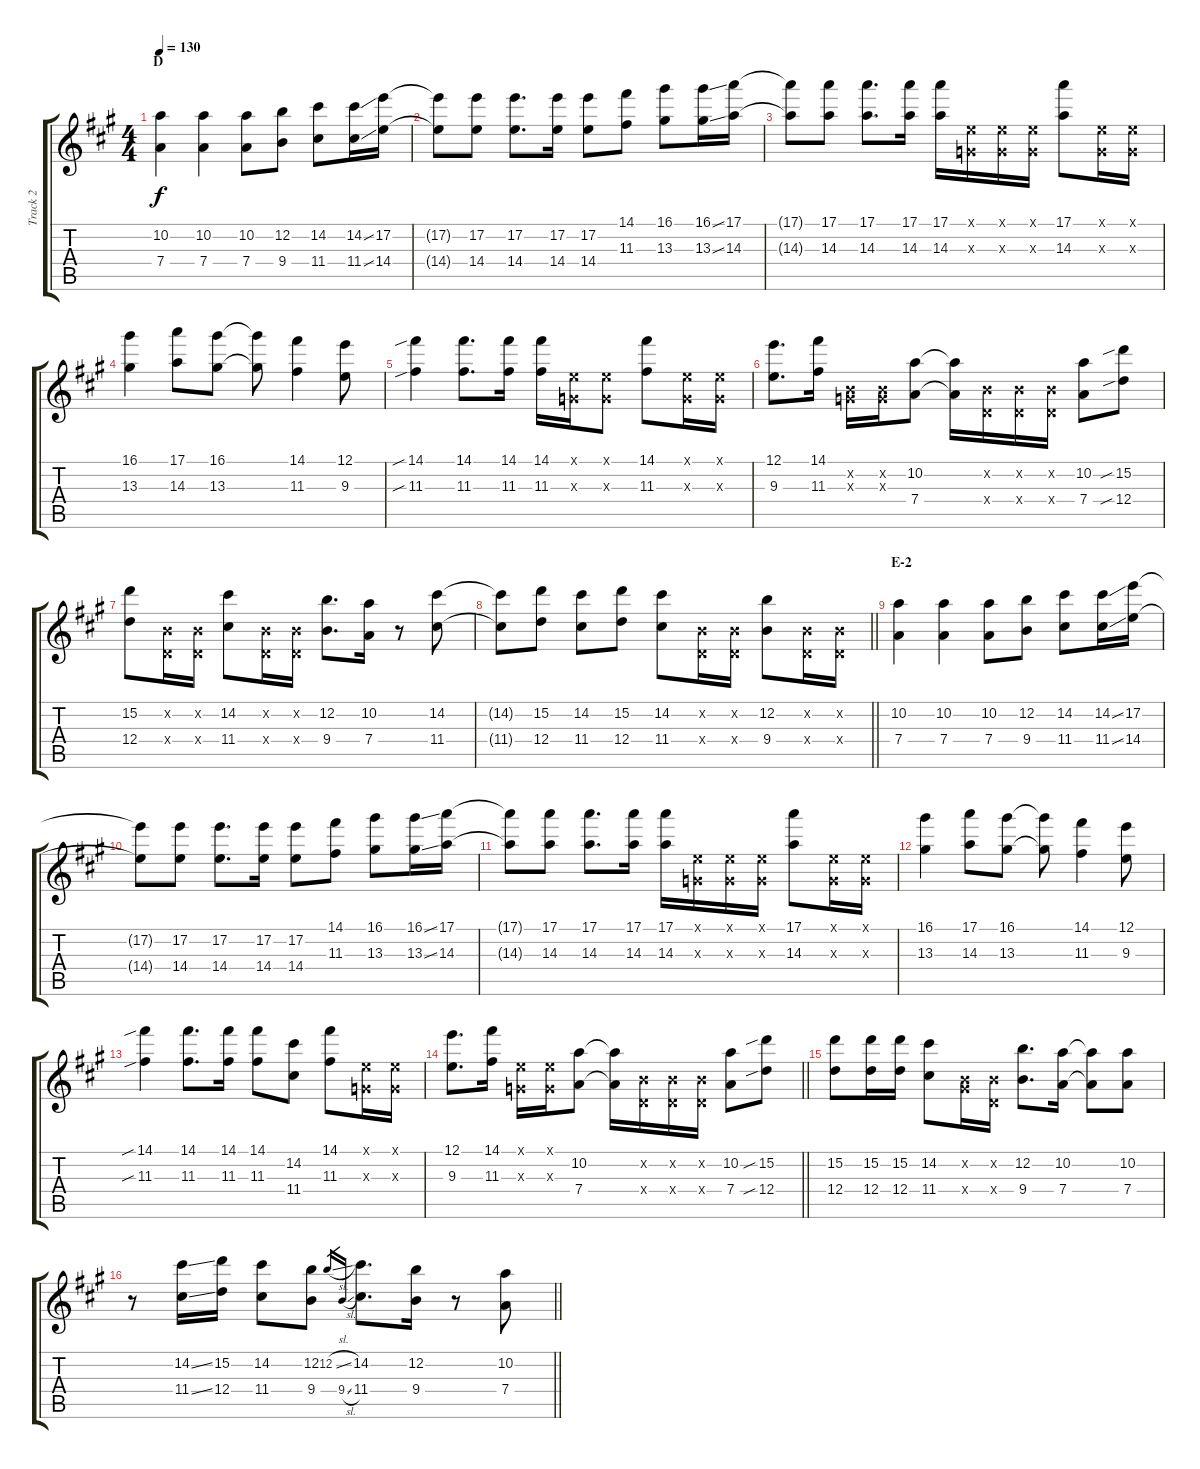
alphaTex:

\track ("Track 2" "Track 2") {instrument acousticguitarsteel}
\staff {score tabs}
\tuning (E4 B3 G3 D3 A2 E2) {hide}
\ts (4 4)
\section ("" "D")
\tempo 130
\clef g2
\ks a
(10.2 7.4).4{dy f} (10.2 7.4).4 (10.2 7.4).8 (12.2 9.4).8 (14.2 11.4).8 (14.2{ss} 11.4{ss}).16 (17.2 14.4).16 |
(17.2{t} 14.4{t}).8 (17.2 14.4).8 (17.2 14.4).8{d} (17.2 14.4).16 (17.2 14.4).8 (14.1 11.3).8 (16.1 13.3).8 (16.1{ss} 13.3{ss}).16 (17.1 14.3).16 |
(17.1{t} 14.3{t}).8 (17.1 14.3).8 (17.1 14.3).8{d} (17.1 14.3).16 (17.1 14.3).16 (0.1{x} 0.3{x}).16 (0.1{x} 0.3{x}).16 (0.1{x} 0.3{x}).16 (17.1 14.3).8 (0.1{x} 0.3{x}).16 (0.1{x} 0.3{x}).16 |
(16.1 13.3).4 (17.1 14.3).8 (16.1 13.3).8 (16.1{t} 13.3{t}).8 (14.1 11.3).4 (12.1 9.3).8 |
(14.1{sib} 11.3{sib}).4 (14.1 11.3).8{d} (14.1 11.3).16 (14.1 11.3).16 (0.1{x} 0.3{x}).16 (0.1{x} 0.3{x}).8 (14.1 11.3).8 (0.1{x} 0.3{x}).16 (0.1{x} 0.3{x}).16 |
(12.1 9.3).8{d} (14.1 11.3).16 (0.2{x} 0.3{x}).16 (0.2{x} 0.3{x}).16 (10.2 7.4).8 (10.2{t} 7.4{t}).16 (0.2{x} 0.4{x}).16 (0.2{x} 0.4{x}).16 (0.2{x} 0.4{x}).16 (10.2 7.4).8 (15.2{sib} 12.4{sib}).8 |
(15.2 12.4).8 (0.2{x} 0.4{x}).16 (0.2{x} 0.4{x}).16 (14.2 11.4).8 (0.2{x} 0.4{x}).16 (0.2{x} 0.4{x}).16 (12.2 9.4).8{d} (10.2 7.4).16 r.8 (14.2 11.4).8 |
\barLineRight lightlight
(14.2{t} 11.4{t}).8 (15.2 12.4).8 (14.2 11.4).8 (15.2 12.4).8 (14.2 11.4).8 (0.2{x} 0.4{x}).16 (0.2{x} 0.4{x}).16 (12.2 9.4).8 (0.2{x} 0.4{x}).16 (0.2{x} 0.4{x}).16 |
\section ("" "E-2")
(10.2 7.4).4 (10.2 7.4).4 (10.2 7.4).8 (12.2 9.4).8 (14.2 11.4).8 (14.2{ss} 11.4{ss}).16 (17.2 14.4).16 |
(17.2{t} 14.4{t}).8 (17.2 14.4).8 (17.2 14.4).8{d} (17.2 14.4).16 (17.2 14.4).8 (14.1 11.3).8 (16.1 13.3).8 (16.1{ss} 13.3{ss}).16 (17.1 14.3).16 |
(17.1{t} 14.3{t}).8 (17.1 14.3).8 (17.1 14.3).8{d} (17.1 14.3).16 (17.1 14.3).16 (0.1{x} 0.3{x}).16 (0.1{x} 0.3{x}).16 (0.1{x} 0.3{x}).16 (17.1 14.3).8 (0.1{x} 0.3{x}).16 (0.1{x} 0.3{x}).16 |
(16.1 13.3).4 (17.1 14.3).8 (16.1 13.3).8 (16.1{t} 13.3{t}).8 (14.1 11.3).4 (12.1 9.3).8 |
(14.1{sib} 11.3{sib}).4 (14.1 11.3).8{d} (14.1 11.3).16 (14.1 11.3).8 (14.2 11.4).8 (14.1 11.3).8 (0.1{x} 0.3{x}).16 (0.1{x} 0.3{x}).16 |
\barLineRight lightlight
(12.1 9.3).8{d} (14.1 11.3).16 (0.1{x} 0.3{x}).16 (0.1{x} 0.3{x}).16 (10.2 7.4).8 (10.2{t} 7.4{t}).16 (0.2{x} 0.4{x}).16 (0.2{x} 0.4{x}).16 (0.2{x} 0.4{x}).16 (10.2 7.4).8 (15.2{sib} 12.4{sib}).8 |
(15.2 12.4).8 (15.2 12.4).16 (15.2 12.4).16 (14.2 11.4).8 (0.2{x} 6.4{x}).16 (0.2{x} 0.4{x}).16 (12.2 9.4).8{d} (10.2 7.4).16 (10.2{t} 7.4{t}).8 (10.2 7.4).8 |
\barLineRight lightlight
r.8 (14.2{ss} 11.4{ss}).16 (15.2 12.4).16 (14.2 11.4).8 (12.2 9.4).8 12.2{sl}.16{gr} 9.4{sl}.16{gr} (14.2 11.4).8{d} (12.2 9.4).16 r.8 (10.2 7.4).8
